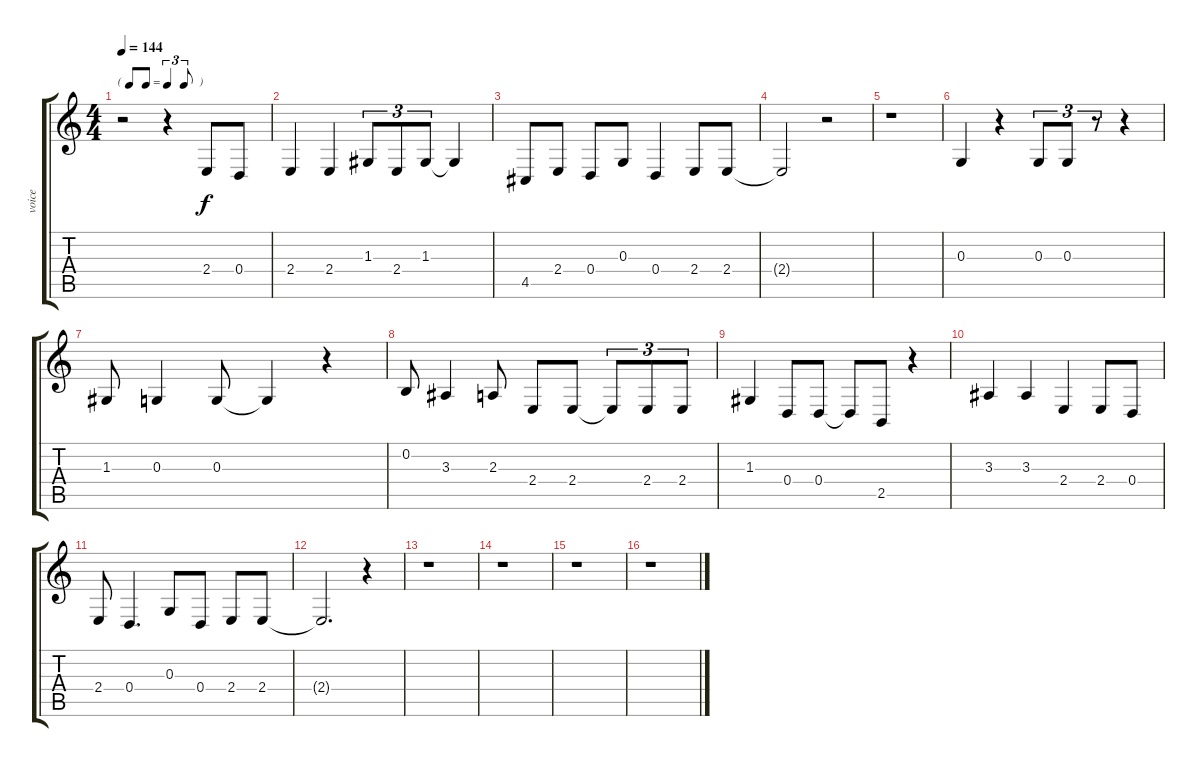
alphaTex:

\track ("voice" "voice") {instrument pad3polysynth}
\staff {score tabs}
\tuning (E4 B3 G3 D3 A2 E2) {hide}
\ts (4 4)
\tf triplet8th
\tempo 144
\clef g2
\ks c
r.2{dy f} r.4 2.4.8 0.4.8 |
2.4.4 2.4.4 1.3.8{tu (3 2)} 2.4.8{tu (3 2)} 1.3.8{tu (3 2)} 1.3{t}.4 |
4.5.8 2.4.8 0.4.8 0.3.8 0.4.4 2.4.8 2.4.8 |
2.4{t}.2 r.2 |
r.1 |
0.3.4 r.4 0.3.8{tu (3 2)} 0.3.8{tu (3 2)} r.8{tu (3 2)} r.4 |
1.3.8 0.3.4 0.3.8 0.3{t}.4 r.4 |
0.2.8 3.3.4 2.3.8 2.4.8 2.4.8 2.4{t}.8{tu (3 2)} 2.4.8{tu (3 2)} 2.4.8{tu (3 2)} |
1.3.4 0.4.8 0.4.8 0.4{t}.8 2.5.8 r.4 |
3.3.4 3.3.4 2.4.4 2.4.8 0.4.8 |
2.4.8 0.4.4{d} 0.3.8 0.4.8 2.4.8 2.4.8 |
2.4{t}.2{d} r.4 |
r.1 |
r.1 |
r.1 |
r.1
